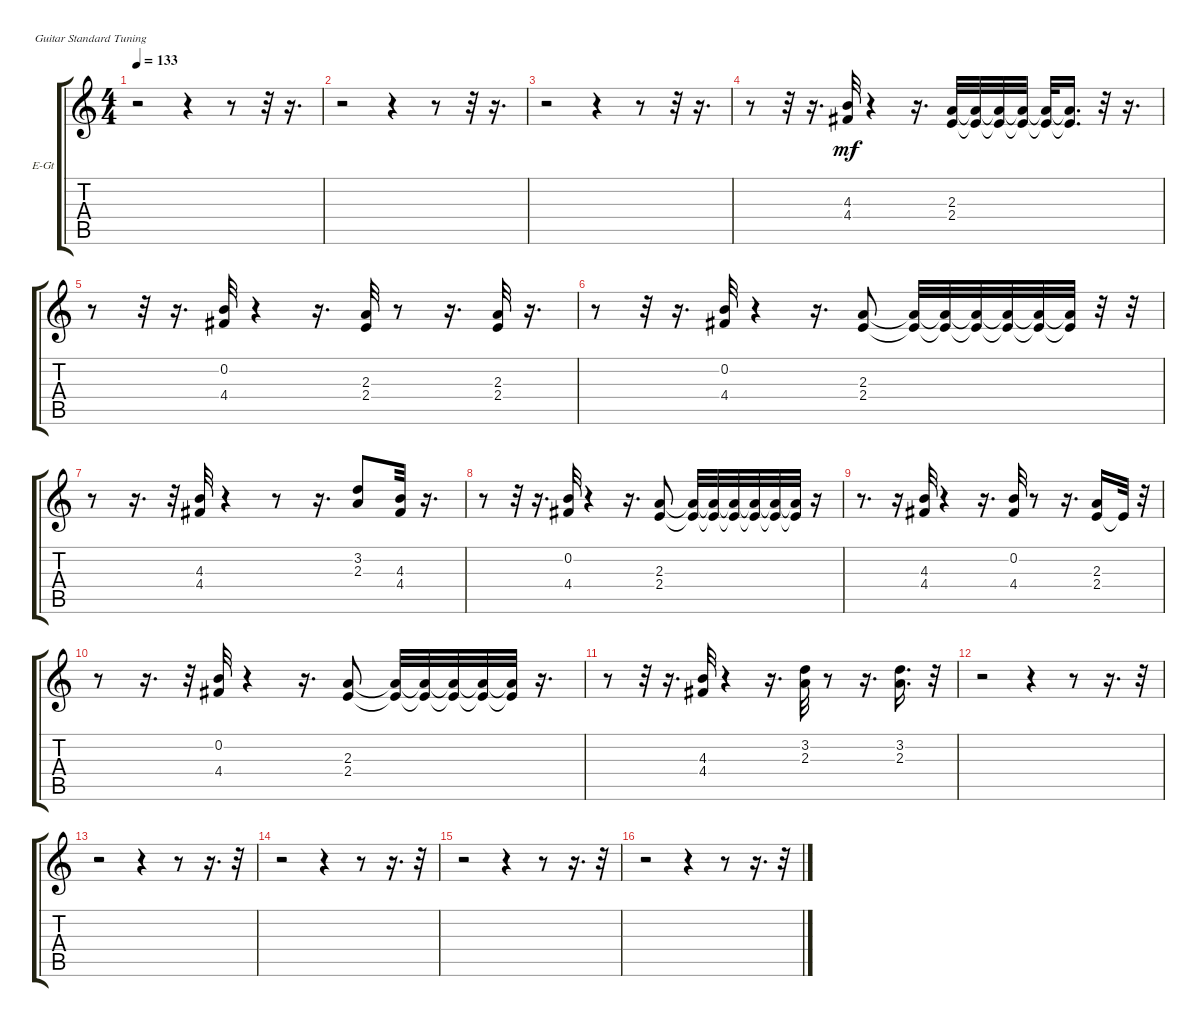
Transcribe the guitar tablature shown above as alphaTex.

\defaultSystemsLayout 4
\bracketExtendMode groupsimilarinstruments
\firstSystemTrackNameOrientation horizontal
\otherSystemsTrackNameOrientation horizontal
\track ("Electric Guitar (Drive)" "E-Gt") {instrument overdrivenguitar}
\staff {score tabs}
\tuning (E4 B3 G3 D3 A2 E2)
\ts (4 4)
\tempo 133
\clef g2
\ks c
r.2{dy mf} r.4 r.8 r.32 r.16{d} |
r.2 r.4 r.8 r.32 r.16{d} |
r.2 r.4 r.8 r.32 r.16{d} |
r.8 r.32 r.16{d} (4.4 4.3).32 r.4 r.16{d} (2.3 2.4).32 (2.3{t} 2.4{t}).32 (2.3{t} 2.4{t}).32 (2.3{t} 2.4{t}).32 (2.3{t} 2.4{t}).32 (2.3{t} 2.4{t}).16{d} r.32 r.16{d} |
r.8 r.32 r.16{d} (0.2 4.4).32 r.4 r.16{d} (2.3 2.4).32 r.8 r.16{d} (2.4 2.3).32 r.16{d} |
r.8 r.32 r.16{d} (0.2 4.4).32 r.4 r.16{d} (2.3 2.4).8 (2.3{t} 2.4{t}).32 (2.3{t} 2.4{t}).32 (2.3{t} 2.4{t}).32 (2.3{t} 2.4{t}).32 (2.3{t} 2.4{t}).32 (2.3{t} 2.4{t}).32 r.32 r.32 |
r.8 r.16{d} r.32 (4.4 4.3).32 r.4 r.8 r.16{d} (2.3 3.2).8 (4.4 4.3).32 r.16{d} |
r.8 r.32 r.16{d} (0.2 4.4).32 r.4 r.16{d} (2.4 2.3).8 (2.4{t} 2.3{t}).32 (2.4{t} 2.3{t}).32 (2.4{t} 2.3{t}).32 (2.4{t} 2.3{t}).32 (2.4{t} 2.3{t}).32 (2.4{t} 2.3{t}).32 r.16 |
r.8{d} r.16 (4.4 4.3).32 r.4 r.16{d} (0.2 4.4).32 r.8 r.16{d} (2.3 2.4).16 2.4{t}.32 r.32 |
r.8 r.16{d} r.32 (0.2 4.4).32 r.4 r.16{d} (2.3 2.4).8 (2.3{t} 2.4{t}).32 (2.3{t} 2.4{t}).32 (2.3{t} 2.4{t}).32 (2.3{t} 2.4{t}).32 (2.3{t} 2.4{t}).32 r.16{d} |
r.8 r.32 r.16{d} (4.4 4.3).32 r.4 r.16{d} (3.2 2.3).32 r.8 r.16{d} (2.3 3.2).16{d} r.32 |
r.2 r.4 r.8 r.16{d} r.32 |
r.2 r.4 r.8 r.16{d} r.32 |
r.2 r.4 r.8 r.16{d} r.32 |
r.2 r.4 r.8 r.16{d} r.32 |
r.2 r.4 r.8 r.16{d} r.32
